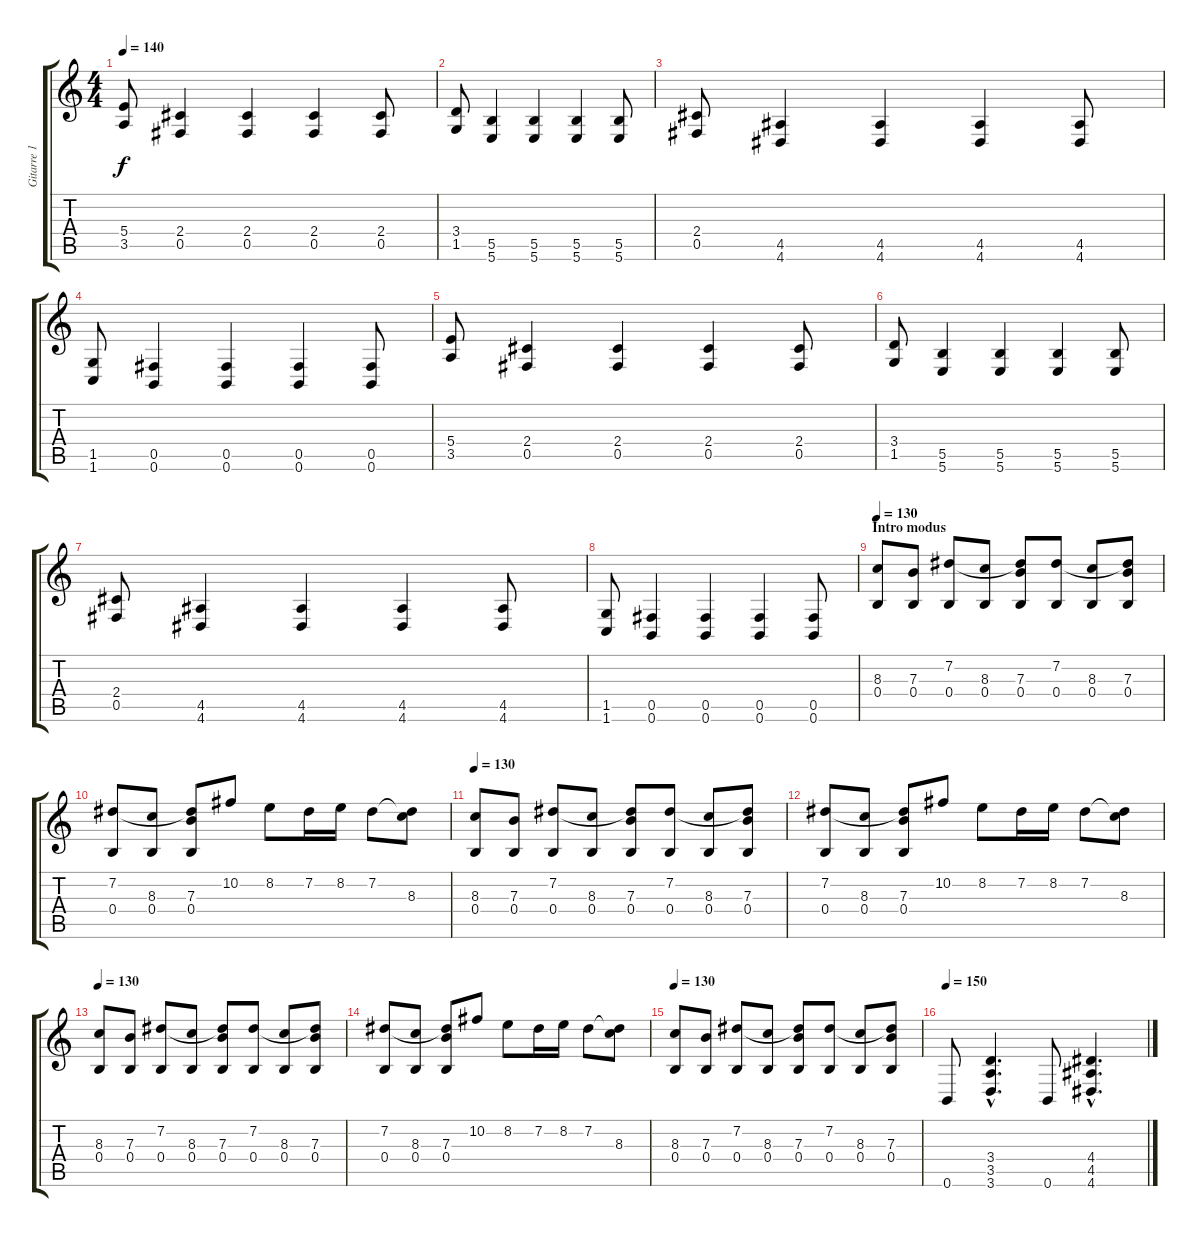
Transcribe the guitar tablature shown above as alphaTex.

\track ("Gitarre 1" "Gitarre 1") {instrument distortionguitar}
\staff {score tabs}
\tuning (Db4 Ab3 E3 B2 Gb2 B1) {hide}
\ts (4 4)
\tempo 140
\clef g2
\ks c
(5.4 3.5).8{dy f} (2.4 0.5).4 (2.4 0.5).4 (2.4 0.5).4 (2.4 0.5).8 |
(3.4 1.5).8 (5.5 5.6).4 (5.5 5.6).4 (5.5 5.6).4 (5.5 5.6).8 |
(2.4 0.5).8 (4.5 4.6).4 (4.5 4.6).4 (4.5 4.6).4 (4.5 4.6).8 |
(1.5 1.6).8 (0.5 0.6).4 (0.5 0.6).4 (0.5 0.6).4 (0.5 0.6).8 |
(5.4 3.5).8 (2.4 0.5).4 (2.4 0.5).4 (2.4 0.5).4 (2.4 0.5).8 |
(3.4 1.5).8 (5.5 5.6).4 (5.5 5.6).4 (5.5 5.6).4 (5.5 5.6).8 |
(2.4 0.5).8 (4.5 4.6).4 (4.5 4.6).4 (4.5 4.6).4 (4.5 4.6).8 |
(1.5 1.6).8 (0.5 0.6).4 (0.5 0.6).4 (0.5 0.6).4 (0.5 0.6).8 |
\section ("" "Intro modus")
\tempo 130
(8.3 0.4).8{volume 11} (7.3 0.4).8 (7.2 0.4).8 (8.3 0.4).8 (7.2{t} 7.3 0.4).8 (7.2 0.4).8 (8.3 0.4).8 (7.2{t} 7.3 0.4).8 |
(7.2 0.4).8 (8.3 0.4).8 (7.2{t} 7.3 0.4).8 10.2.8 8.2.8 7.2.16 8.2.16 7.2.8 (7.2{t} 8.3).8 |
\tempo 130
(8.3 0.4).8{volume 11} (7.3 0.4).8 (7.2 0.4).8 (8.3 0.4).8 (7.2{t} 7.3 0.4).8 (7.2 0.4).8 (8.3 0.4).8 (7.2{t} 7.3 0.4).8 |
(7.2 0.4).8 (8.3 0.4).8 (7.2{t} 7.3 0.4).8 10.2.8 8.2.8 7.2.16 8.2.16 7.2.8 (7.2{t} 8.3).8 |
\tempo 130
(8.3 0.4).8{volume 11} (7.3 0.4).8 (7.2 0.4).8 (8.3 0.4).8 (7.2{t} 7.3 0.4).8 (7.2 0.4).8 (8.3 0.4).8 (7.2{t} 7.3 0.4).8 |
(7.2 0.4).8 (8.3 0.4).8 (7.2{t} 7.3 0.4).8 10.2.8 8.2.8 7.2.16 8.2.16 7.2.8 (7.2{t} 8.3).8 |
\tempo 130
(8.3 0.4).8{volume 11} (7.3 0.4).8 (7.2 0.4).8 (8.3 0.4).8 (7.2{t} 7.3 0.4).8 (7.2 0.4).8 (8.3 0.4).8 (7.2{t} 7.3 0.4).8 |
\tempo 150
0.6.8{volume 16} (3.4{hac} 3.5{hac} 3.6{hac}).4{d} 0.6.8 (4.4{hac} 4.5{hac} 4.6{hac}).4{d}
